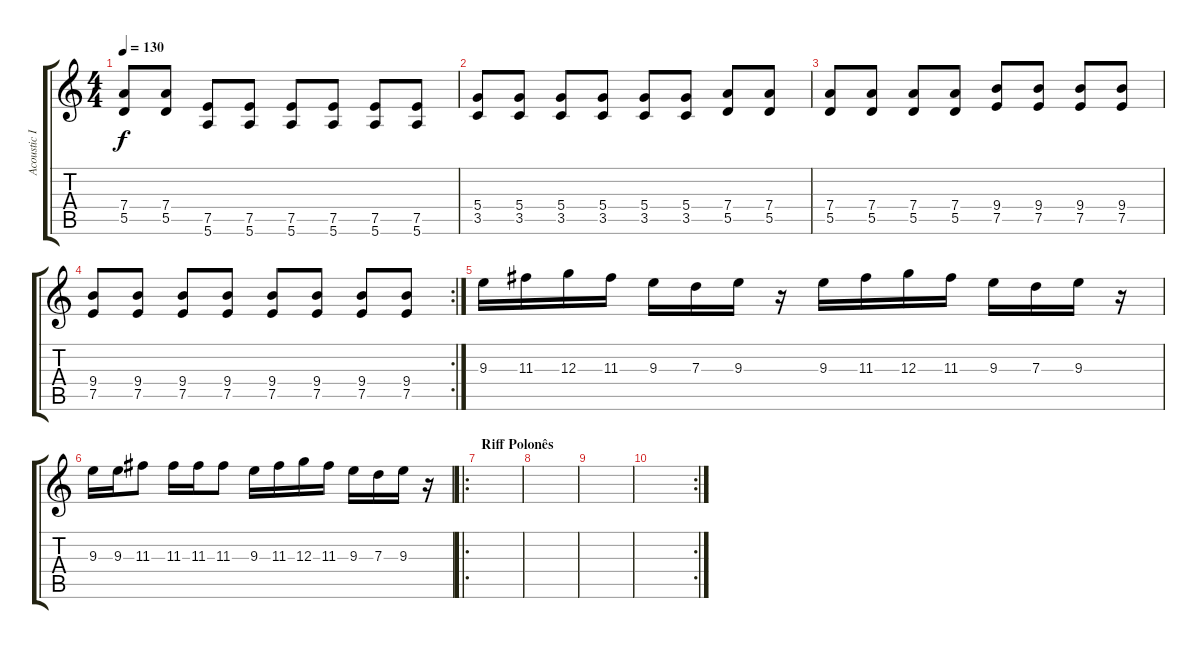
\track ("Acoustic I" "Acoustic I") {instrument acousticguitarnylon}
\staff {score tabs}
\tuning (E4 B3 G3 D3 A2 E2) {hide}
\ts (4 4)
\tempo 130
\clef g2
\ks c
(7.4 5.5).8{dy f} (7.4 5.5).8 (7.5 5.6).8 (7.5 5.6).8 (7.5 5.6).8 (7.5 5.6).8 (7.5 5.6).8 (7.5 5.6).8 |
(5.4 3.5).8 (5.4 3.5).8 (5.4 3.5).8 (5.4 3.5).8 (5.4 3.5).8 (5.4 3.5).8 (7.4 5.5).8 (7.4 5.5).8 |
(7.4 5.5).8 (7.4 5.5).8 (7.4 5.5).8 (7.4 5.5).8 (9.4 7.5).8 (9.4 7.5).8 (9.4 7.5).8 (9.4 7.5).8 |
\rc 2
(9.4 7.5).8 (9.4 7.5).8 (9.4 7.5).8 (9.4 7.5).8 (9.4 7.5).8 (9.4 7.5).8 (9.4 7.5).8 (9.4 7.5).8 |
9.3.16 11.3.16 12.3.16 11.3.16 9.3.16 7.3.16 9.3.16 r.16 9.3.16 11.3.16 12.3.16 11.3.16 9.3.16 7.3.16 9.3.16 r.16 |
9.3.16 9.3.16 11.3.8 11.3.16 11.3.16 11.3.8 9.3.16 11.3.16 12.3.16 11.3.16 9.3.16 7.3.16 9.3.16 r.16 |
\ro
\section ("" "Riff Polonês")
|
|
|
\rc 2
